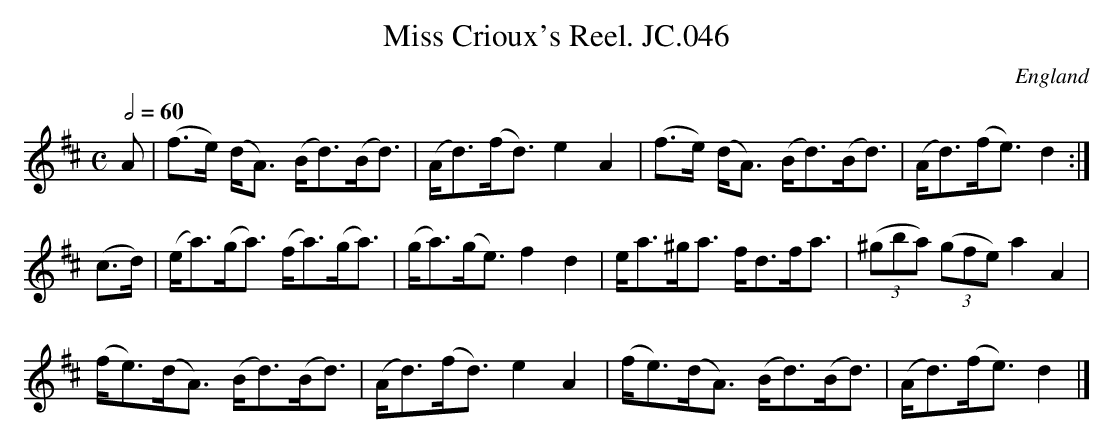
X:1
T:Miss Crioux's Reel. JC.046
L:1/8
M:C
O:England
Q:2/4=60
K:D
A|(f>e) (d<A) (B<d)(B<d)|(A<d)(f<d)e2A2|\
(f>e) (d<A) (B<d)(B<d)|(A<d)(f<e)d2:|!
(c>d)|(e<a)(g<a) (f<a)(g<a)|(g<a)(g<e)f2d2|\
e<a^g<a f<df<a|((3^gba) ((3gfe) a2A2|!
(f<e)(d<A) (B<d)(B<d)|(A<d)(f<d)e2A2|\
(f<e)(d<A) (B<d)(B<d)|(A<d)(f<e)d2|]
